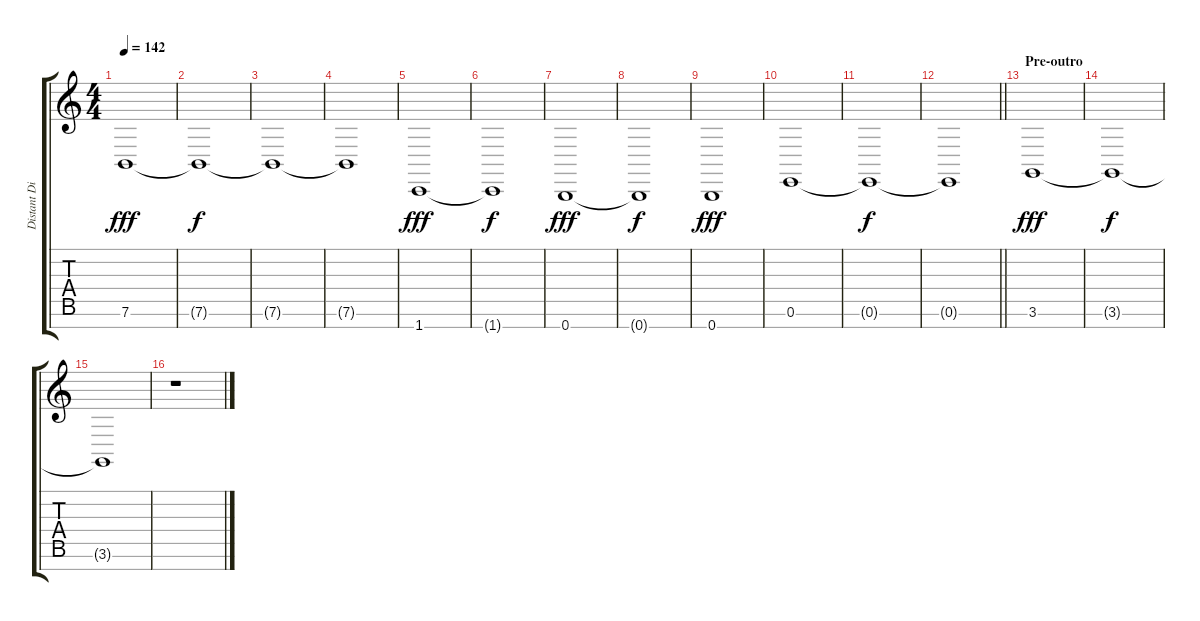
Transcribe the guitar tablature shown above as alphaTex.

\track ("Distant Dist Pad" "Distant Di") {instrument pad6metallic}
\staff {score tabs}
\tuning (E4 B3 G3 D3 A2 E2 B1) {hide}
\ts (4 4)
\tempo 142
\clef g2
\ks c
7.6.1{dy fff} |
7.6{t}.1{dy f} |
7.6{t}.1 |
7.6{t}.1 |
1.7.1{dy fff} |
1.7{t}.1{dy f} |
0.7.1{dy fff} |
0.7{t}.1{dy f} |
0.7.1{dy fff} |
0.6.1 |
0.6{t}.1{dy f} |
\barLineRight lightlight
0.6{t}.1 |
\section ("" "Pre-outro")
3.6.1{dy fff} |
3.6{t}.1{dy f} |
3.6{t}.1 |
r.1
